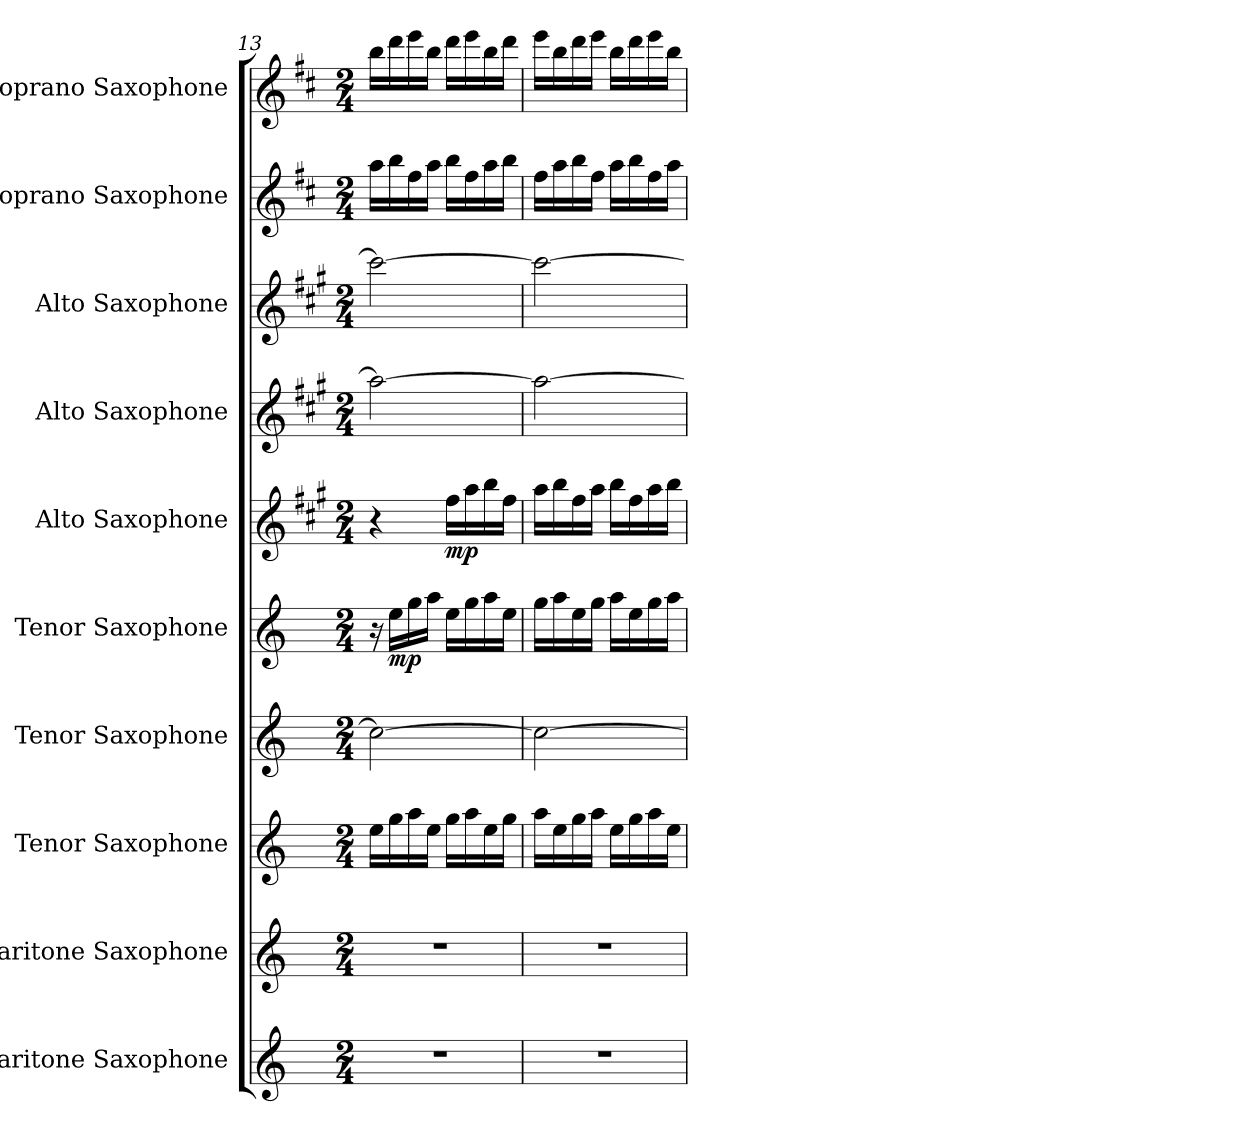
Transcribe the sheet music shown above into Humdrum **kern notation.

**kern	**kern	**kern	**kern	**kern	**dynam	**kern	**dynam	**kern	**kern	**kern	**kern
*part10	*part9	*part8	*part7	*part6	*part6	*part5	*part5	*part4	*part3	*part2	*part1
*staff10	*staff9	*staff8	*staff7	*staff6	*staff6	*staff5	*staff5	*staff4	*staff3	*staff2	*staff1
*I"Baritone Saxophone	*I"Baritone Saxophone	*I"Tenor Saxophone	*I"Tenor Saxophone	*I"Tenor Saxophone	*	*I"Alto Saxophone	*	*I"Alto Saxophone	*I"Alto Saxophone	*I"Soprano Saxophone	*I"Soprano Saxophone
*I'Bar. Sax.	*I'Bar. Sax.	*I'T. Sax.	*I'T. Sax.	*I'T. Sax.	*	*I'A. Sax.	*	*I'A. Sax.	*I'A. Sax.	*I'S. Sax.	*I'S. Sax.
*clefG2	*clefG2	*clefG2	*clefG2	*clefG2	*	*clefG2	*	*clefG2	*clefG2	*clefG2	*clefG2
*ITrd12c21	*ITrd12c21	*ITrd8c14	*ITrd8c14	*ITrd8c14	*	*ITrd5c9	*	*ITrd5c9	*ITrd5c9	*ITrd1c2	*ITrd1c2
*k[]	*k[]	*k[]	*k[]	*k[]	*	*k[]	*	*k[]	*k[]	*k[]	*k[]
*M2/4	*M2/4	*M2/4	*M2/4	*M2/4	*	*M2/4	*	*M2/4	*M2/4	*M2/4	*M2/4
=13	=13	=13	=13	=13	=13	=13	=13	=13	=13	=13	=13
2r	2r	16e\LL	2c\_	16r	.	4r	.	2cc\_	2ee\_	16gg\LL	16aa\LL
!	!	!	!	!	!LO:DY:b	!	!	!	!	!	!
.	.	16g\	.	16e\LL	mp	.	.	.	.	16aa\	16ccc\
.	.	16a\	.	16g\	.	.	.	.	.	16ee\	16ddd\
.	.	16e\JJ	.	16a\JJ	.	.	.	.	.	16gg\JJ	16aa\JJ
!	!	!	!	!	!	!	!LO:DY:b	!	!	!	!
.	.	16g\LL	.	16e\LL	.	16a\LL	mp	.	.	16aa\LL	16ccc\LL
.	.	16a\	.	16g\	.	16cc\	.	.	.	16ee\	16ddd\
.	.	16e\	.	16a\	.	16dd\	.	.	.	16gg\	16aa\
.	.	16g\JJ	.	16e\JJ	.	16a\JJ	.	.	.	16aa\JJ	16ccc\JJ
=14	=14	=14	=14	=14	=14	=14	=14	=14	=14	=14	=14
2r	2r	16a\LL	2c\_	16g\LL	.	16cc\LL	.	2cc\_	2ee\_	16ee\LL	16ddd\LL
.	.	16e\	.	16a\	.	16dd\	.	.	.	16gg\	16aa\
.	.	16g\	.	16e\	.	16a\	.	.	.	16aa\	16ccc\
.	.	16a\JJ	.	16g\JJ	.	16cc\JJ	.	.	.	16ee\JJ	16ddd\JJ
.	.	16e\LL	.	16a\LL	.	16dd\LL	.	.	.	16gg\LL	16aa\LL
.	.	16g\	.	16e\	.	16a\	.	.	.	16aa\	16ccc\
.	.	16a\	.	16g\	.	16cc\	.	.	.	16ee\	16ddd\
.	.	16e\JJ	.	16a\JJ	.	16dd\JJ	.	.	.	16gg\JJ	16aa\JJ
=	=	=	=	=	=	=	=	=	=	=	=
*-	*-	*-	*-	*-	*-	*-	*-	*-	*-	*-	*-
